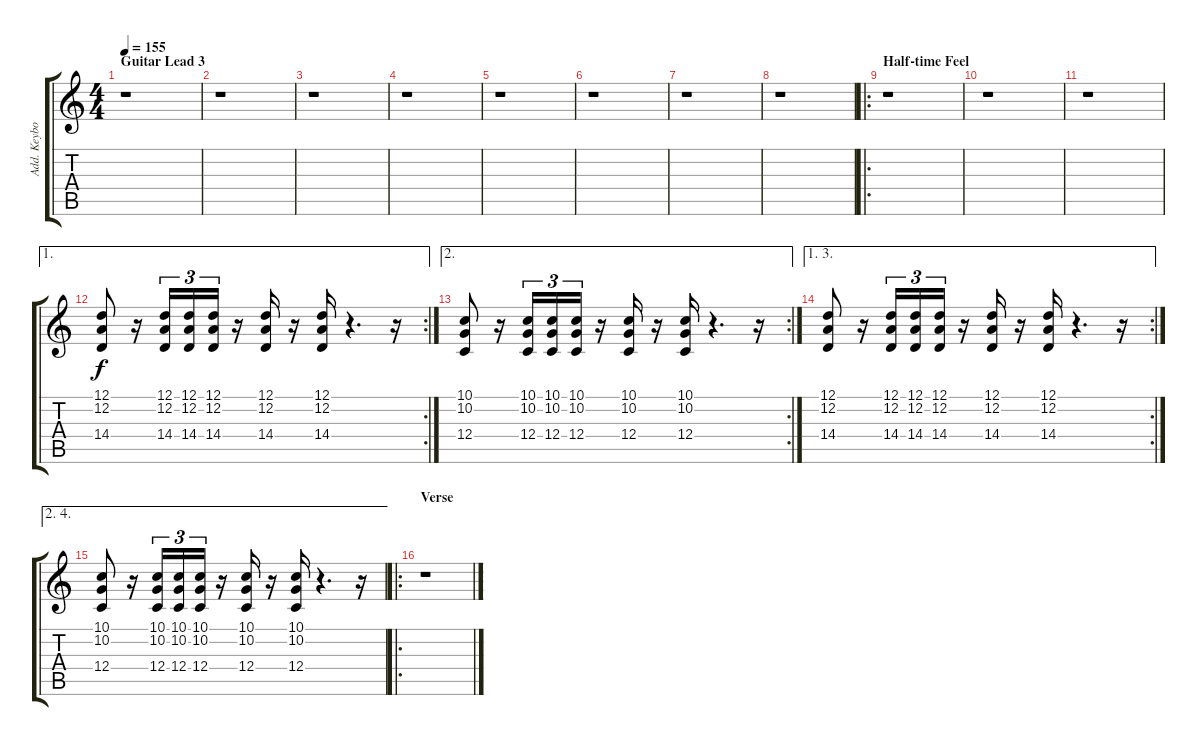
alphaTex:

\track ("Add. Keyboards" "Add. Keybo") {instrument fx5brightness}
\staff {score tabs}
\tuning (D4 A3 F3 C3 G2 D2) {hide}
\ts (4 4)
\section ("" "Guitar Lead 3")
\tempo 155
\clef g2
\ks c
r.1{dy f} |
r.1 |
r.1 |
r.1 |
r.1 |
r.1 |
r.1 |
r.1 |
\ro
\section ("" "Half-time Feel")
r.1 |
r.1 |
r.1 |
\ae 1
\rc 2
(12.1 12.2 14.4).8{instrument brasssection} r.16 (12.1 12.2 14.4).16{tu (3 2)} (12.1 12.2 14.4).16{tu (3 2)} (12.1 12.2 14.4).16{tu (3 2)} r.16 (12.1 12.2 14.4).16 r.16 (12.1 12.2 14.4).16 r.4{d} r.16 |
\ae 2
\rc 2
(10.1 10.2 12.4).8 r.16 (10.1 10.2 12.4).16{tu (3 2)} (10.1 10.2 12.4).16{tu (3 2)} (10.1 10.2 12.4).16{tu (3 2)} r.16 (10.1 10.2 12.4).16 r.16 (10.1 10.2 12.4).16 r.4{d} r.16 |
\ae (1 3)
\rc 2
(12.1 12.2 14.4).8{instrument brasssection} r.16 (12.1 12.2 14.4).16{tu (3 2)} (12.1 12.2 14.4).16{tu (3 2)} (12.1 12.2 14.4).16{tu (3 2)} r.16 (12.1 12.2 14.4).16 r.16 (12.1 12.2 14.4).16 r.4{d} r.16 |
\ae (2 4)
(10.1 10.2 12.4).8 r.16 (10.1 10.2 12.4).16{tu (3 2)} (10.1 10.2 12.4).16{tu (3 2)} (10.1 10.2 12.4).16{tu (3 2)} r.16 (10.1 10.2 12.4).16 r.16 (10.1 10.2 12.4).16 r.4{d} r.16 |
\ro
\section ("" "Verse")
r.1
